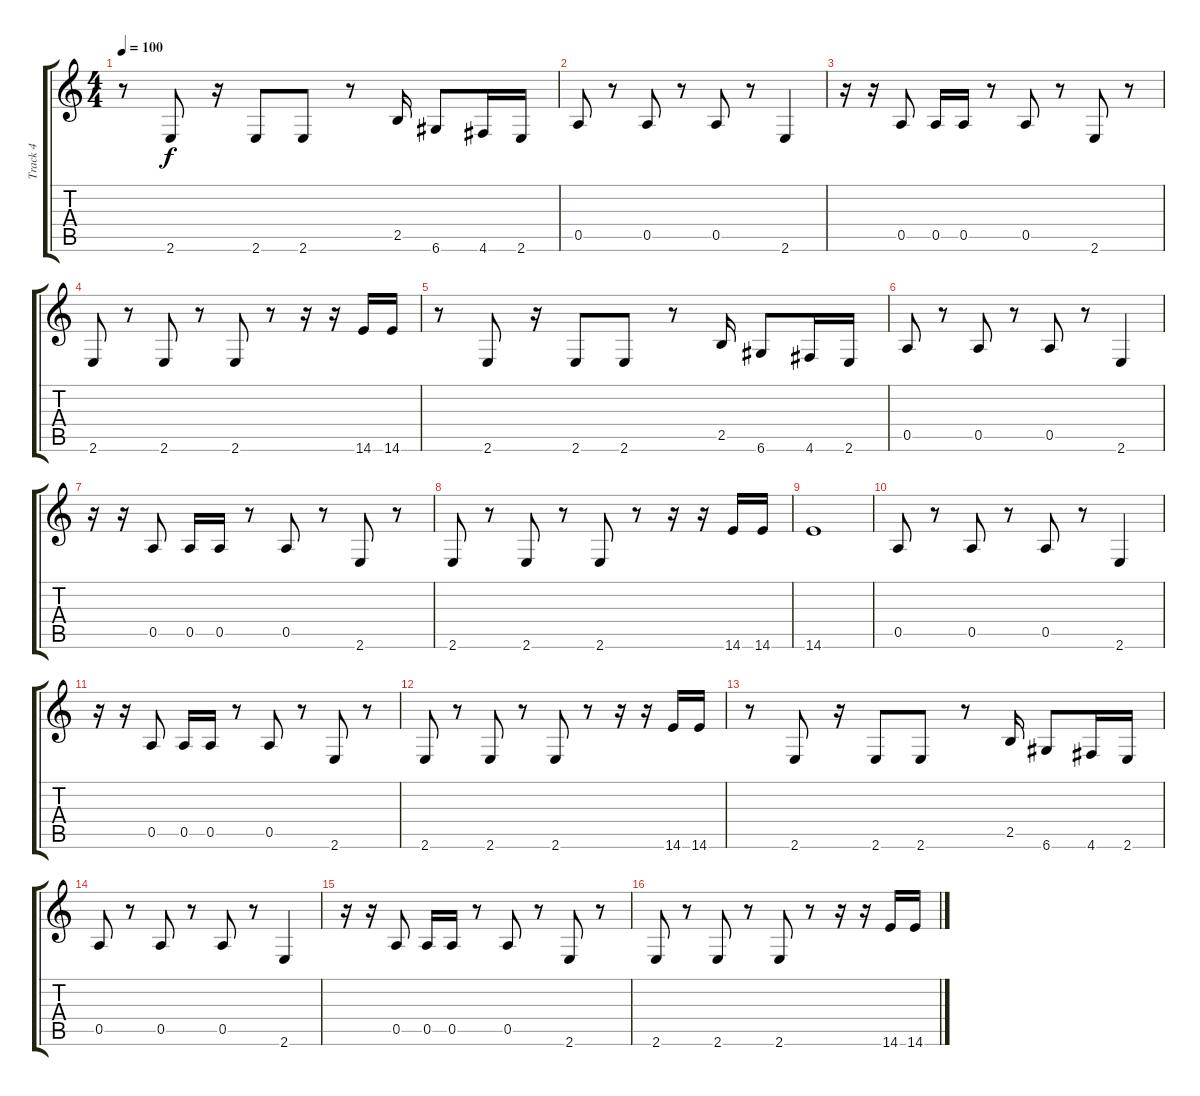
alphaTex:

\track ("Track 4" "Track 4") {instrument electricbassfinger}
\staff {score tabs}
\tuning (E4 B3 G3 D3 A2 D2) {hide}
\ts (4 4)
\tempo 100
\clef g2
\ks c
r.8{dy f} 2.6.8 r.16 2.6.8 2.6.8 r.8 2.5.16 6.6.8 4.6.16 2.6.16 |
0.5.8 r.8 0.5.8 r.8 0.5.8 r.8 2.6.4 |
r.16 r.16 0.5.8 0.5.16 0.5.16 r.8 0.5.8 r.8 2.6.8 r.8 |
2.6.8 r.8 2.6.8 r.8 2.6.8 r.8 r.16 r.16 14.6.16 14.6.16 |
r.8 2.6.8 r.16 2.6.8 2.6.8 r.8 2.5.16 6.6.8 4.6.16 2.6.16 |
0.5.8 r.8 0.5.8 r.8 0.5.8 r.8 2.6.4 |
r.16 r.16 0.5.8 0.5.16 0.5.16 r.8 0.5.8 r.8 2.6.8 r.8 |
2.6.8 r.8 2.6.8 r.8 2.6.8 r.8 r.16 r.16 14.6.16 14.6.16 |
14.6.1 |
0.5.8 r.8 0.5.8 r.8 0.5.8 r.8 2.6.4 |
r.16 r.16 0.5.8 0.5.16 0.5.16 r.8 0.5.8 r.8 2.6.8 r.8 |
2.6.8 r.8 2.6.8 r.8 2.6.8 r.8 r.16 r.16 14.6.16 14.6.16 |
r.8 2.6.8 r.16 2.6.8 2.6.8 r.8 2.5.16 6.6.8 4.6.16 2.6.16 |
0.5.8 r.8 0.5.8 r.8 0.5.8 r.8 2.6.4 |
r.16 r.16 0.5.8 0.5.16 0.5.16 r.8 0.5.8 r.8 2.6.8 r.8 |
2.6.8 r.8 2.6.8 r.8 2.6.8 r.8 r.16 r.16 14.6.16 14.6.16
